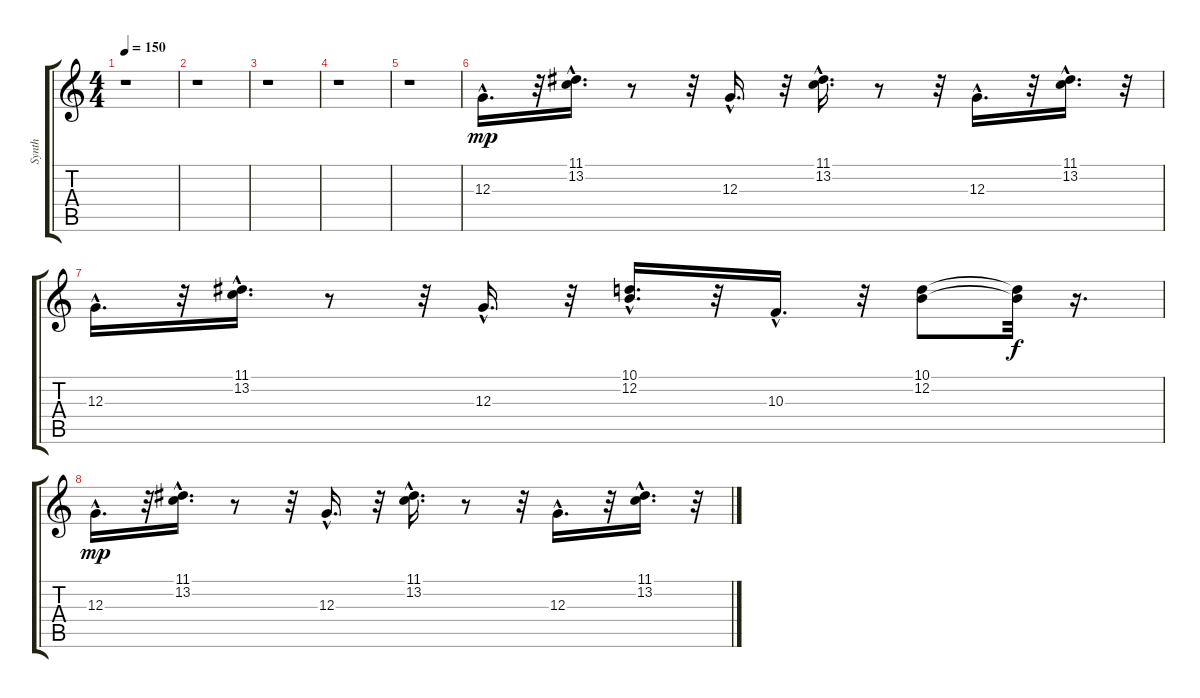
\track ("Synth" "Synth") {instrument stringensemble1}
\staff {score tabs}
\tuning (E4 B3 G3 D3 A2 E2) {hide}
\ts (4 4)
\tempo 150
\clef g2
\ks c
r.1{dy mp instrument stringensemble1} |
r.1 |
r.1 |
r.1 |
r.1 |
12.3{hac}.16{d} r.32 (11.1{hac} 13.2{hac}).16{d} r.8 r.32 12.3{hac}.16{d} r.32 (11.1{hac} 13.2{hac}).16{d} r.8 r.32 12.3{hac}.16{d} r.32 (11.1{hac} 13.2{hac}).16{d} r.32 |
12.3{hac}.16{d} r.32 (11.1{hac} 13.2{hac}).16{d} r.8 r.32 12.3{hac}.16{d} r.32 (10.1{hac} 12.2{hac}).16{d} r.32 10.3{hac}.16{d} r.32 (10.1 12.2).8 (10.1{t} 12.2{t}).32{dy f} r.16{d} |
12.3{hac}.16{d dy mp} r.32 (11.1{hac} 13.2{hac}).16{d} r.8 r.32 12.3{hac}.16{d} r.32 (11.1{hac} 13.2{hac}).16{d} r.8 r.32 12.3{hac}.16{d} r.32 (11.1{hac} 13.2{hac}).16{d} r.32
